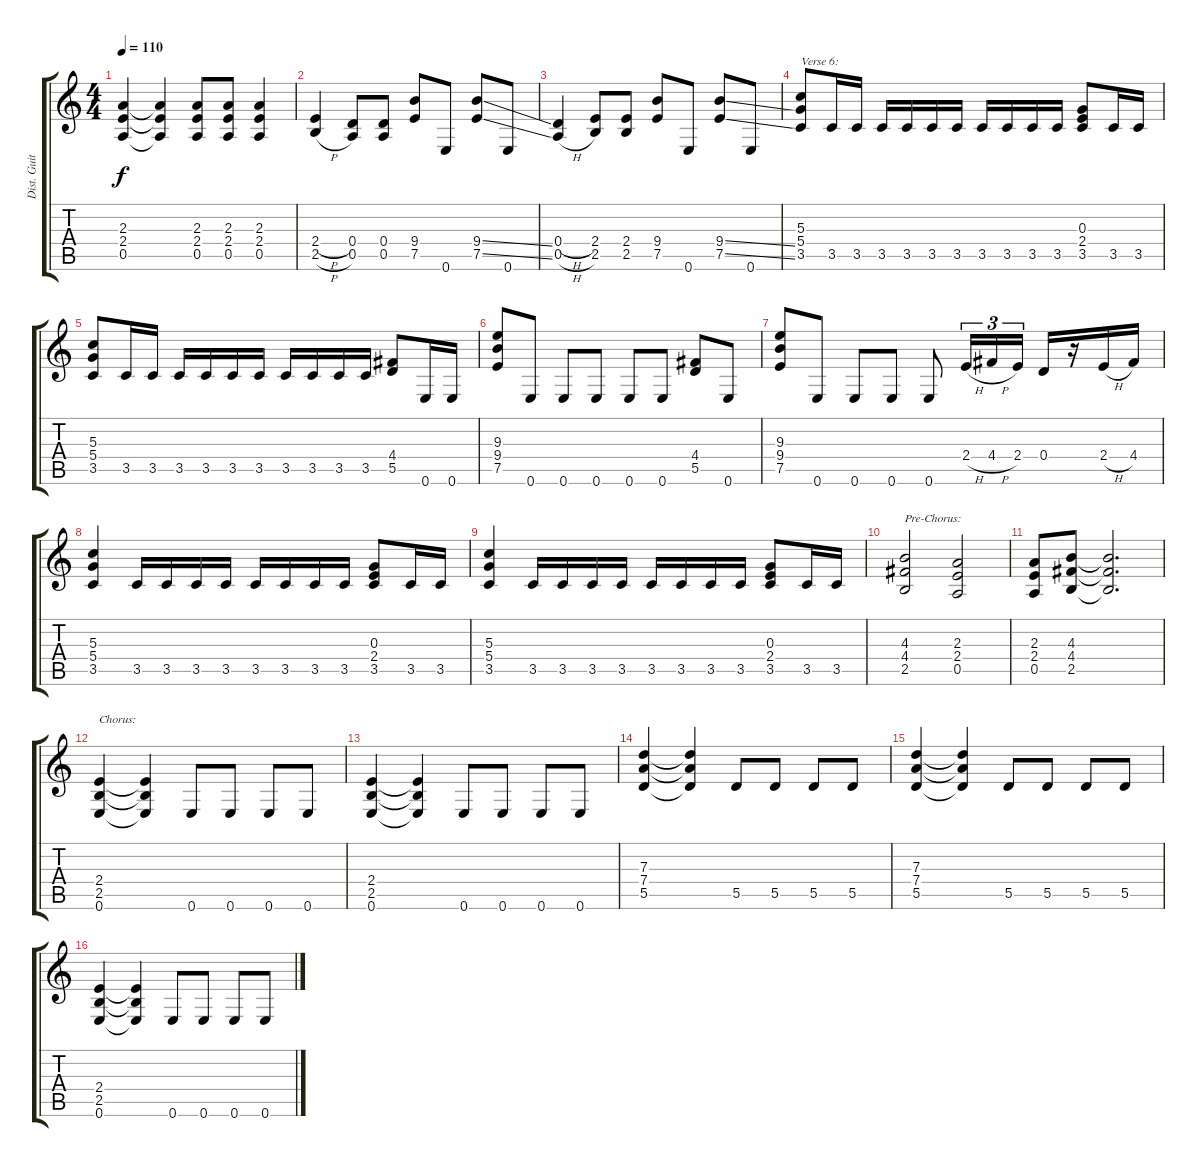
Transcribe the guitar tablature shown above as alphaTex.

\track ("Dist. Guitar 2" "Dist. Guit") {instrument overdrivenguitar}
\staff {score tabs}
\tuning (E4 B3 G3 D3 A2 E2) {hide}
\ts (4 4)
\tempo 110
\clef g2
\ks c
(2.3 2.4 0.5).4{dy f} (2.3{t} 2.4{t} 0.5{t}).4 (2.3 2.4 0.5).8 (2.3 2.4 0.5).8 (2.3 2.4 0.5).4 |
(2.4{h} 2.5{h}).4 (0.4 0.5).8 (0.4 0.5).8 (9.4 7.5).8 0.6.8 (9.4{ss} 7.5{ss}).8 0.6.8 |
(0.4{h} 0.5{h}).4 (2.4 2.5).8 (2.4 2.5).8 (9.4 7.5).8 0.6.8 (9.4{ss} 7.5{ss}).8 0.6.8 |
(5.3 5.4 3.5).8{txt "Verse 6:"} 3.5.16 3.5.16 3.5.16 3.5.16 3.5.16 3.5.16 3.5.16 3.5.16 3.5.16 3.5.16 (0.3 2.4 3.5).8 3.5.16 3.5.16 |
(5.3 5.4 3.5).8 3.5.16 3.5.16 3.5.16 3.5.16 3.5.16 3.5.16 3.5.16 3.5.16 3.5.16 3.5.16 (4.4 5.5).8 0.6.16 0.6.16 |
(9.3 9.4 7.5).8 0.6.8 0.6.8 0.6.8 0.6.8 0.6.8 (4.4 5.5).8 0.6.8 |
(9.3 9.4 7.5).8 0.6.8 0.6.8 0.6.8 0.6.8 2.4{h}.16{tu (3 2)} 4.4{h}.16{tu (3 2)} 2.4.16{tu (3 2)} 0.4.16 r.16 2.4{h}.16 4.4.16 |
(5.3 5.4 3.5).4 3.5.16 3.5.16 3.5.16 3.5.16 3.5.16 3.5.16 3.5.16 3.5.16 (0.3 2.4 3.5).8 3.5.16 3.5.16 |
(5.3 5.4 3.5).4 3.5.16 3.5.16 3.5.16 3.5.16 3.5.16 3.5.16 3.5.16 3.5.16 (0.3 2.4 3.5).8 3.5.16 3.5.16 |
(4.3 4.4 2.5).2{txt "Pre-Chorus:"} (2.3 2.4 0.5).2 |
(2.3 2.4 0.5).8 (4.3 4.4 2.5).8 (4.3{t} 4.4{t} 2.5{t}).2{d} |
(2.4 2.5 0.6).4{txt "Chorus:"} (2.4{t} 2.5{t} 0.6{t}).4 0.6.8 0.6.8 0.6.8 0.6.8 |
(2.4 2.5 0.6).4 (2.4{t} 2.5{t} 0.6{t}).4 0.6.8 0.6.8 0.6.8 0.6.8 |
(7.3 7.4 5.5).4 (7.3{t} 7.4{t} 5.5{t}).4 5.5.8 5.5.8 5.5.8 5.5.8 |
(7.3 7.4 5.5).4 (7.3{t} 7.4{t} 5.5{t}).4 5.5.8 5.5.8 5.5.8 5.5.8 |
(2.4 2.5 0.6).4 (2.4{t} 2.5{t} 0.6{t}).4 0.6.8 0.6.8 0.6.8 0.6.8
